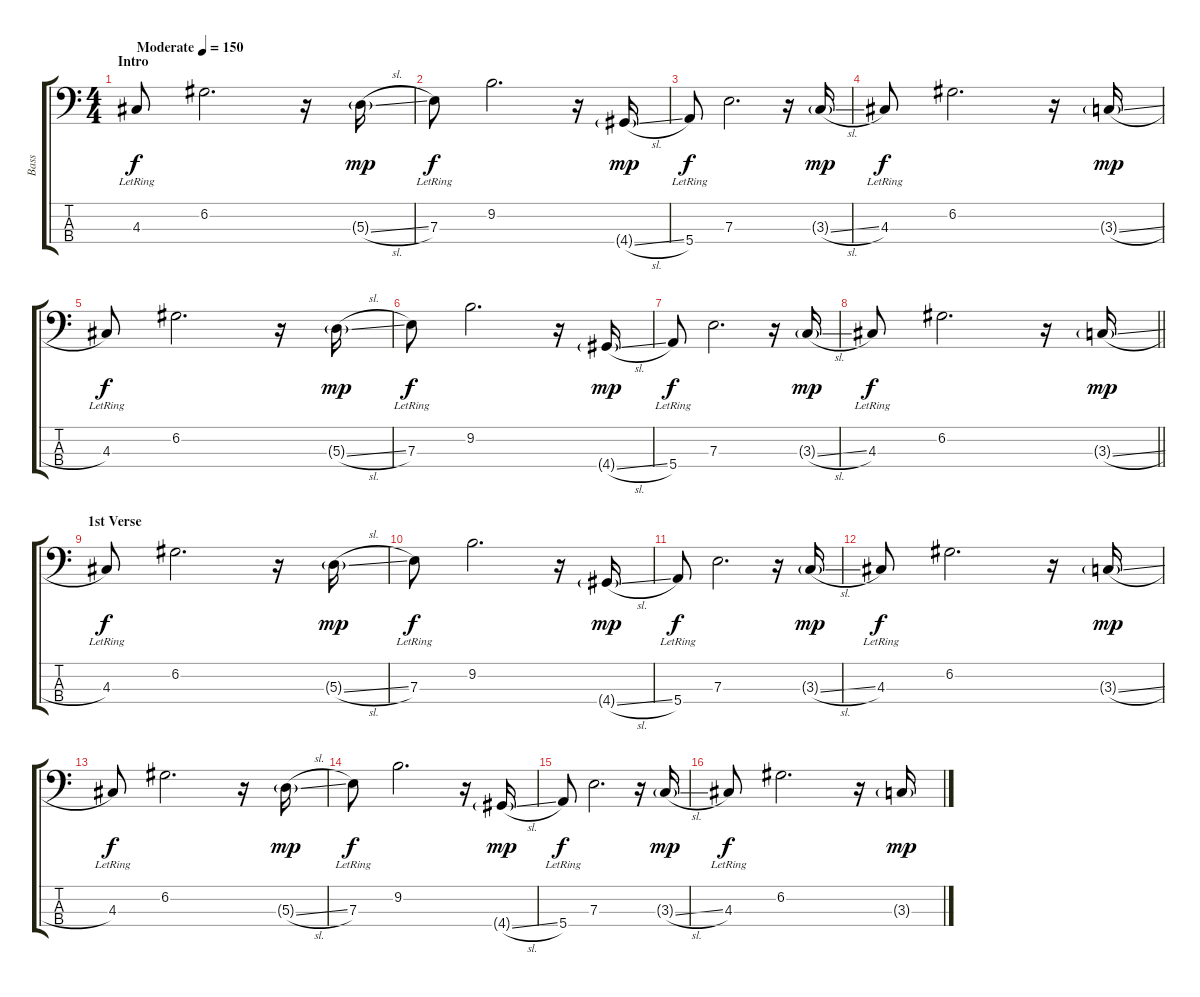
\track ("Bass" "Bass") {instrument electricbassfinger}
\staff {score tabs}
\tuning (G2 D2 A1 E1) {hide}
\ts (4 4)
\section ("" "Intro")
\tempo (150 "Moderate")
\clef f4
\ks c
4.3{lr}.8{dy f instrument electricbassfinger} 6.2.2{d} r.16 5.3{sl g}.16{dy mp} |
7.3{lr}.8{dy f} 9.2.2{d} r.16 4.4{sl g}.16{dy mp} |
5.4{lr}.8{dy f} 7.3.2{d} r.16 3.3{sl g}.16{dy mp} |
4.3{lr}.8{dy f} 6.2.2{d} r.16 3.3{sl g}.16{dy mp} |
4.3{lr}.8{dy f} 6.2.2{d} r.16 5.3{sl g}.16{dy mp} |
7.3{lr}.8{dy f} 9.2.2{d} r.16 4.4{sl g}.16{dy mp} |
5.4{lr}.8{dy f} 7.3.2{d} r.16 3.3{sl g}.16{dy mp} |
\barLineRight lightlight
4.3{lr}.8{dy f} 6.2.2{d} r.16 3.3{sl g}.16{dy mp} |
\section ("" "1st Verse")
4.3{lr}.8{dy f} 6.2.2{d} r.16 5.3{sl g}.16{dy mp} |
7.3{lr}.8{dy f} 9.2.2{d} r.16 4.4{sl g}.16{dy mp} |
5.4{lr}.8{dy f} 7.3.2{d} r.16 3.3{sl g}.16{dy mp} |
4.3{lr}.8{dy f} 6.2.2{d} r.16 3.3{sl g}.16{dy mp} |
4.3{lr}.8{dy f} 6.2.2{d} r.16 5.3{sl g}.16{dy mp} |
7.3{lr}.8{dy f} 9.2.2{d} r.16 4.4{sl g}.16{dy mp} |
5.4{lr}.8{dy f} 7.3.2{d} r.16 3.3{sl g}.16{dy mp} |
4.3{lr}.8{dy f} 6.2.2{d} r.16 3.3{sl g}.16{dy mp}
